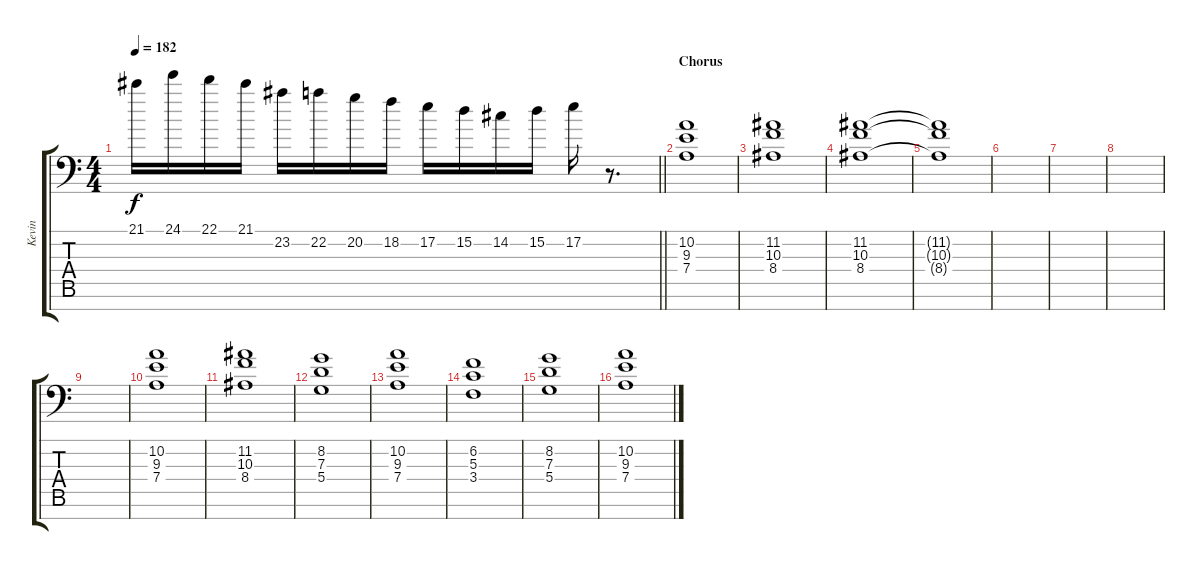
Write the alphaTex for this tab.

\track ("Kevin" "Kevin") {instrument electricgrandpiano}
\staff {score tabs}
\tuning (E4 B3 G3 D3 A2 E2 B0) {hide}
\ts (4 4)
\tempo 182
\clef f4
\barLineRight lightlight
\ks c
21.1.16{dy f} 24.1.16 22.1.16 21.1.16 23.2.16 22.2.16 20.2.16 18.2.16 17.2.16 15.2.16 14.2.16 15.2.16 17.2.16 r.8{d} |
\section ("" "Chorus")
(10.2 9.3 7.4).1 |
(11.2 10.3 8.4).1 |
(11.2 10.3 8.4).1 |
(11.2{t} 10.3{t} 8.4{t}).1 |
|
|
|
|
(10.2 9.3 7.4).1 |
(11.2 10.3 8.4).1 |
(8.2 7.3 5.4).1 |
(10.2 9.3 7.4).1 |
(6.2 5.3 3.4).1 |
(8.2 7.3 5.4).1 |
(10.2 9.3 7.4).1
